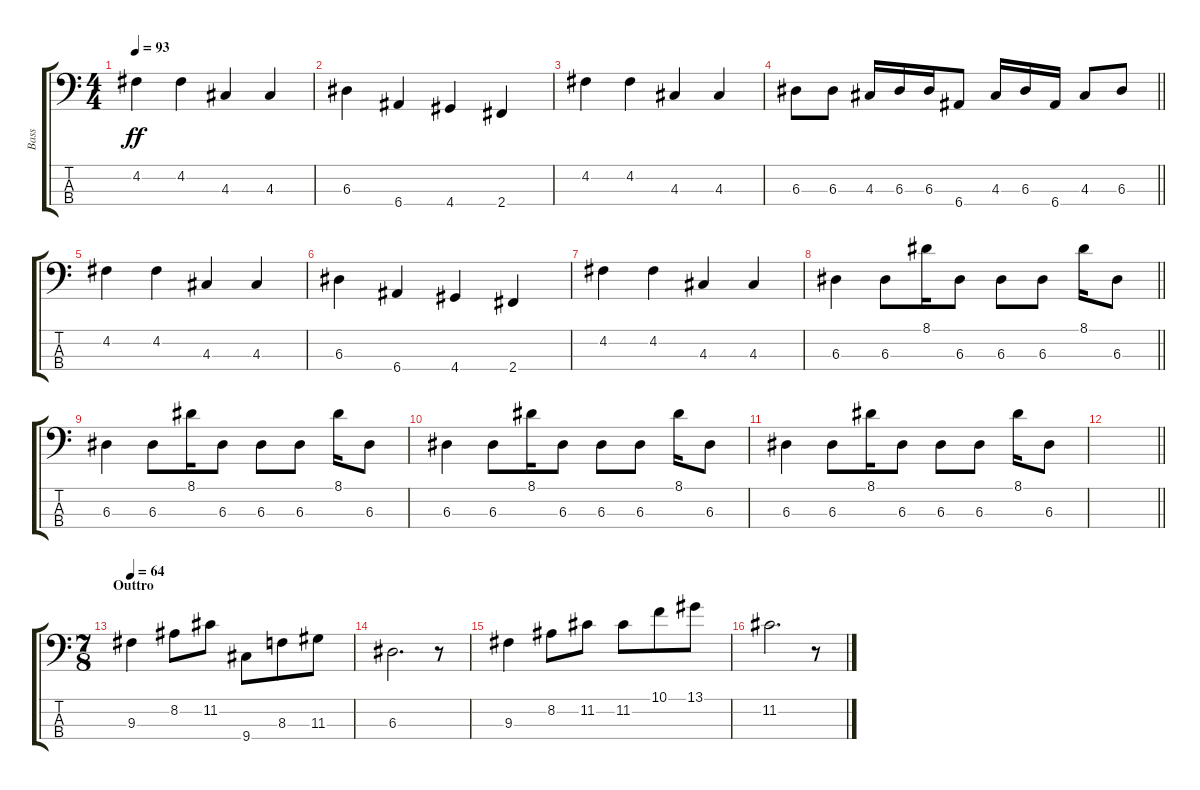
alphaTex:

\track ("Bass" "Bass") {instrument electricbassfinger}
\staff {score tabs}
\tuning (G2 D2 A1 E1) {hide}
\ts (4 4)
\tempo 93
\clef f4
\ks c
4.2.4{dy ff} 4.2.4 4.3.4 4.3.4 |
6.3.4 6.4.4 4.4.4 2.4.4 |
4.2.4 4.2.4 4.3.4 4.3.4 |
\barLineRight lightlight
6.3.8 6.3.8 4.3.16 6.3.16 6.3.16 6.4.8 4.3.16 6.3.16 6.4.16 4.3.8 6.3.8 |
4.2.4 4.2.4 4.3.4 4.3.4 |
6.3.4 6.4.4 4.4.4 2.4.4 |
4.2.4 4.2.4 4.3.4 4.3.4 |
\barLineRight lightlight
6.3.4 6.3.8 8.1.16 6.3.8 6.3.8 6.3.8 8.1.16 6.3.8 |
6.3.4 6.3.8 8.1.16 6.3.8 6.3.8 6.3.8 8.1.16 6.3.8 |
6.3.4 6.3.8 8.1.16 6.3.8 6.3.8 6.3.8 8.1.16 6.3.8 |
6.3.4 6.3.8 8.1.16 6.3.8 6.3.8 6.3.8 8.1.16 6.3.8 |
\barLineRight lightlight
|
\ts (7 8)
\section ("" "Outtro")
\tempo 64
9.3.4 8.2.8 11.2.8 9.4.8 8.3.8 11.3.8 |
6.3.2{d} r.8 |
9.3.4 8.2.8 11.2.8 11.2.8 10.1.8 13.1.8 |
11.2.2{d} r.8
